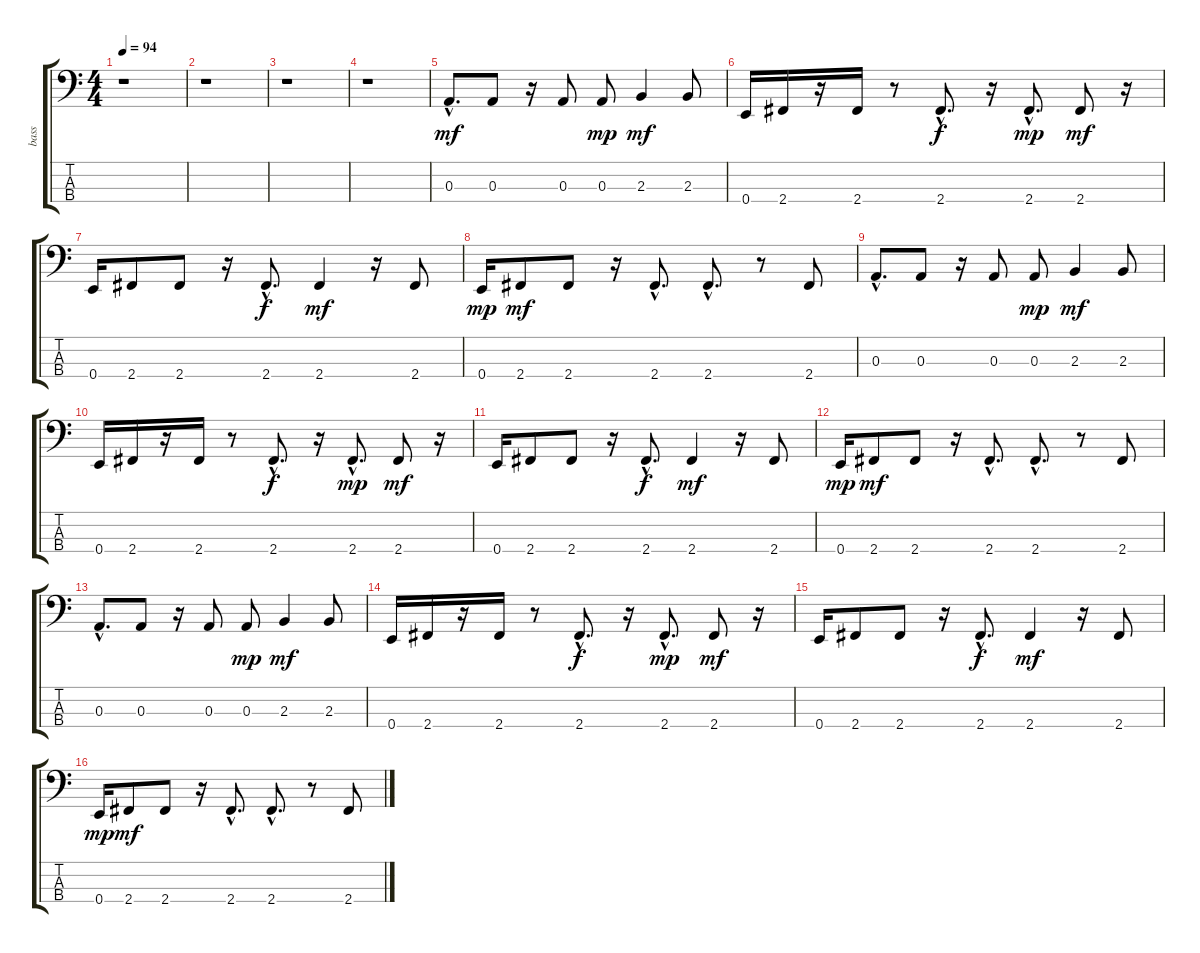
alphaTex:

\track ("bass" "bass") {instrument electricbasspick}
\staff {score tabs}
\tuning (G2 D2 A1 E1) {hide}
\ts (4 4)
\tempo 94
\clef f4
\ks c
r.1{dy mf instrument electricbasspick} |
r.1 |
r.1 |
r.1 |
0.3{hac}.8{d} 0.3.8 r.16 0.3.8 0.3.8{dy mp} 2.3.4{dy mf} 2.3.8 |
0.4.16 2.4.16 r.16 2.4.16 r.8 2.4{hac}.8{d dy f} r.16 2.4{hac}.8{d dy mp} 2.4.8{dy mf} r.16 |
0.4.16 2.4.8 2.4.8 r.16 2.4{hac}.8{d dy f} 2.4.4{dy mf} r.16 2.4.8 |
0.4.16{dy mp} 2.4.8{dy mf} 2.4.8 r.16 2.4{hac}.8{d} 2.4{hac}.8{d} r.8 2.4.8 |
0.3{hac}.8{d} 0.3.8 r.16 0.3.8 0.3.8{dy mp} 2.3.4{dy mf} 2.3.8 |
0.4.16 2.4.16 r.16 2.4.16 r.8 2.4{hac}.8{d dy f} r.16 2.4{hac}.8{d dy mp} 2.4.8{dy mf} r.16 |
0.4.16 2.4.8 2.4.8 r.16 2.4{hac}.8{d dy f} 2.4.4{dy mf} r.16 2.4.8 |
0.4.16{dy mp} 2.4.8{dy mf} 2.4.8 r.16 2.4{hac}.8{d} 2.4{hac}.8{d} r.8 2.4.8 |
0.3{hac}.8{d} 0.3.8 r.16 0.3.8 0.3.8{dy mp} 2.3.4{dy mf} 2.3.8 |
0.4.16 2.4.16 r.16 2.4.16 r.8 2.4{hac}.8{d dy f} r.16 2.4{hac}.8{d dy mp} 2.4.8{dy mf} r.16 |
0.4.16 2.4.8 2.4.8 r.16 2.4{hac}.8{d dy f} 2.4.4{dy mf} r.16 2.4.8 |
0.4.16{dy mp} 2.4.8{dy mf} 2.4.8 r.16 2.4{hac}.8{d} 2.4{hac}.8{d} r.8 2.4.8
